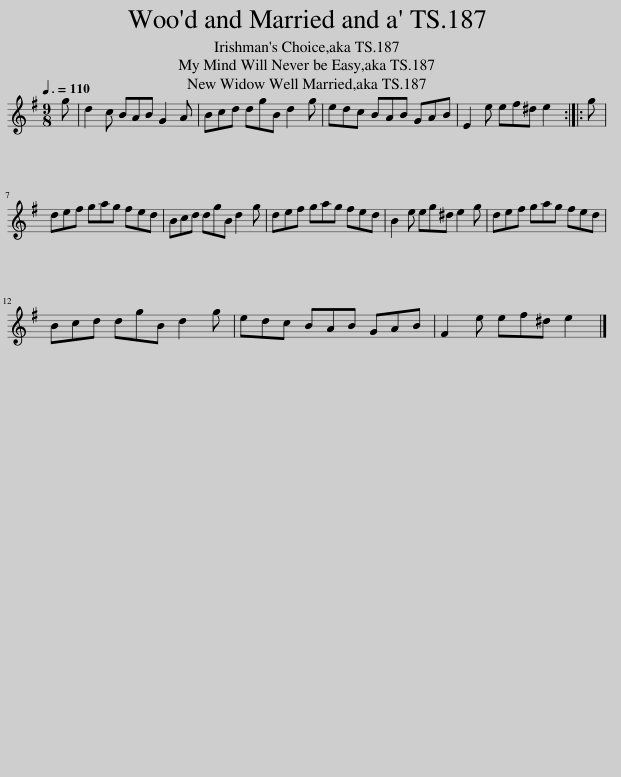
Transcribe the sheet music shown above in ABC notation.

X:1
L:1/8
Q:3/8=110
M:9/8
I:linebreak $
K:Emin
V:1 treble
V:1
 g | d2 c BAB G2 A | Bcd dgB d2 g | edc BAB GAB | E2 e ef^d e2 :: %5
 g |$ def gag fed | Bcd dgB d2 g | def gag fed | B2 e eg^d e2 g | %10
 def gag fed |$ Bcd dgB d2 g | edc BAB GAB | F2 e ef^d e2 |] %14
